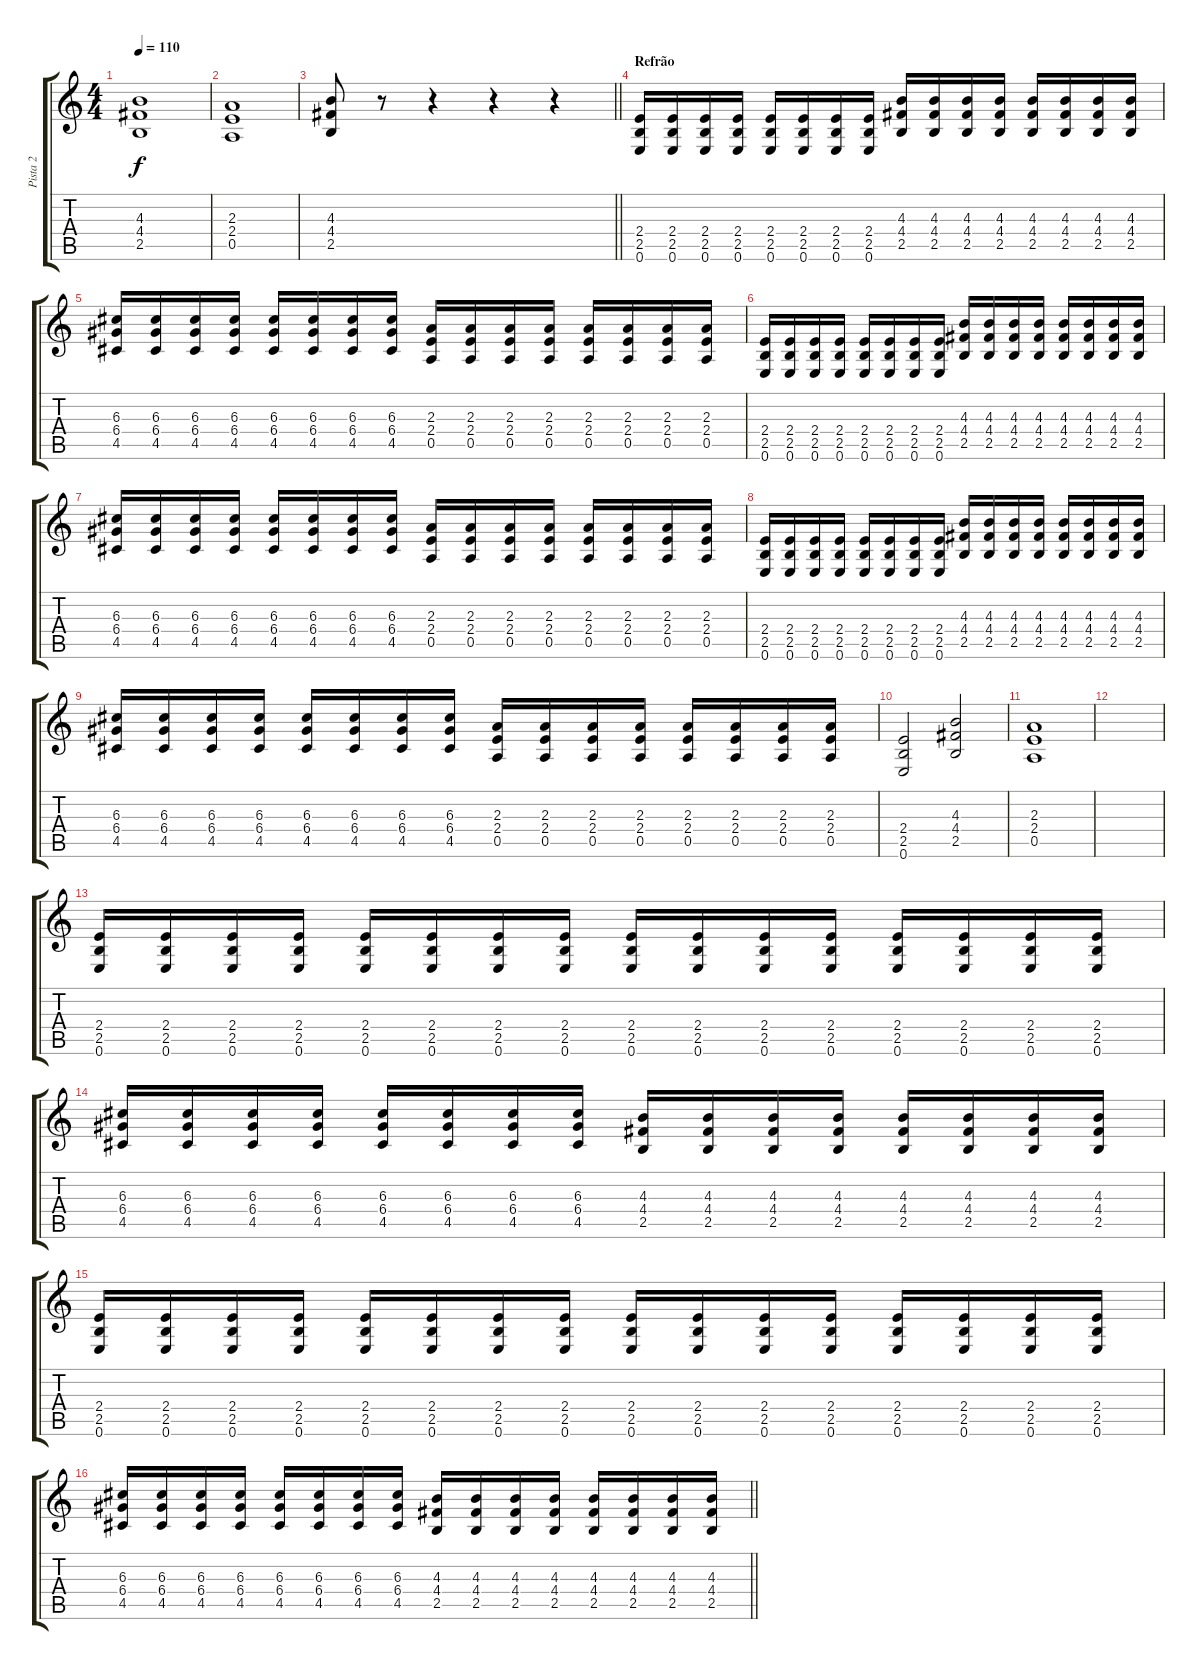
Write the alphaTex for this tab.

\track ("Pista 2" "Pista 2") {instrument distortionguitar}
\staff {score tabs}
\tuning (E4 B3 G3 D3 A2 E2) {hide}
\ts (4 4)
\tempo 110
\clef g2
\ks c
(4.3 4.4 2.5).1{dy f} |
(2.3 2.4 0.5).1 |
\barLineRight lightlight
(4.3 4.4 2.5).8 r.8 r.4 r.4 r.4 |
\section ("" "Refrão")
(2.4 2.5 0.6).16 (2.4 2.5 0.6).16 (2.4 2.5 0.6).16 (2.4 2.5 0.6).16 (2.4 2.5 0.6).16 (2.4 2.5 0.6).16 (2.4 2.5 0.6).16 (2.4 2.5 0.6).16 (4.3 4.4 2.5).16 (4.3 4.4 2.5).16 (4.3 4.4 2.5).16 (4.3 4.4 2.5).16 (4.3 4.4 2.5).16 (4.3 4.4 2.5).16 (4.3 4.4 2.5).16 (4.3 4.4 2.5).16 |
(6.3 6.4 4.5).16 (6.3 6.4 4.5).16 (6.3 6.4 4.5).16 (6.3 6.4 4.5).16 (6.3 6.4 4.5).16 (6.3 6.4 4.5).16 (6.3 6.4 4.5).16 (6.3 6.4 4.5).16 (2.3 2.4 0.5).16 (2.3 2.4 0.5).16 (2.3 2.4 0.5).16 (2.3 2.4 0.5).16 (2.3 2.4 0.5).16 (2.3 2.4 0.5).16 (2.3 2.4 0.5).16 (2.3 2.4 0.5).16 |
(2.4 2.5 0.6).16 (2.4 2.5 0.6).16 (2.4 2.5 0.6).16 (2.4 2.5 0.6).16 (2.4 2.5 0.6).16 (2.4 2.5 0.6).16 (2.4 2.5 0.6).16 (2.4 2.5 0.6).16 (4.3 4.4 2.5).16 (4.3 4.4 2.5).16 (4.3 4.4 2.5).16 (4.3 4.4 2.5).16 (4.3 4.4 2.5).16 (4.3 4.4 2.5).16 (4.3 4.4 2.5).16 (4.3 4.4 2.5).16 |
(6.3 6.4 4.5).16 (6.3 6.4 4.5).16 (6.3 6.4 4.5).16 (6.3 6.4 4.5).16 (6.3 6.4 4.5).16 (6.3 6.4 4.5).16 (6.3 6.4 4.5).16 (6.3 6.4 4.5).16 (2.3 2.4 0.5).16 (2.3 2.4 0.5).16 (2.3 2.4 0.5).16 (2.3 2.4 0.5).16 (2.3 2.4 0.5).16 (2.3 2.4 0.5).16 (2.3 2.4 0.5).16 (2.3 2.4 0.5).16 |
(2.4 2.5 0.6).16 (2.4 2.5 0.6).16 (2.4 2.5 0.6).16 (2.4 2.5 0.6).16 (2.4 2.5 0.6).16 (2.4 2.5 0.6).16 (2.4 2.5 0.6).16 (2.4 2.5 0.6).16 (4.3 4.4 2.5).16 (4.3 4.4 2.5).16 (4.3 4.4 2.5).16 (4.3 4.4 2.5).16 (4.3 4.4 2.5).16 (4.3 4.4 2.5).16 (4.3 4.4 2.5).16 (4.3 4.4 2.5).16 |
(6.3 6.4 4.5).16 (6.3 6.4 4.5).16 (6.3 6.4 4.5).16 (6.3 6.4 4.5).16 (6.3 6.4 4.5).16 (6.3 6.4 4.5).16 (6.3 6.4 4.5).16 (6.3 6.4 4.5).16 (2.3 2.4 0.5).16 (2.3 2.4 0.5).16 (2.3 2.4 0.5).16 (2.3 2.4 0.5).16 (2.3 2.4 0.5).16 (2.3 2.4 0.5).16 (2.3 2.4 0.5).16 (2.3 2.4 0.5).16 |
(2.4 2.5 0.6).2 (4.3 4.4 2.5).2 |
(2.3 2.4 0.5).1 |
|
(2.4 2.5 0.6).16 (2.4 2.5 0.6).16 (2.4 2.5 0.6).16 (2.4 2.5 0.6).16 (2.4 2.5 0.6).16 (2.4 2.5 0.6).16 (2.4 2.5 0.6).16 (2.4 2.5 0.6).16 (2.4 2.5 0.6).16 (2.4 2.5 0.6).16 (2.4 2.5 0.6).16 (2.4 2.5 0.6).16 (2.4 2.5 0.6).16 (2.4 2.5 0.6).16 (2.4 2.5 0.6).16 (2.4 2.5 0.6).16 |
(6.3 6.4 4.5).16 (6.3 6.4 4.5).16 (6.3 6.4 4.5).16 (6.3 6.4 4.5).16 (6.3 6.4 4.5).16 (6.3 6.4 4.5).16 (6.3 6.4 4.5).16 (6.3 6.4 4.5).16 (4.3 4.4 2.5).16 (4.3 4.4 2.5).16 (4.3 4.4 2.5).16 (4.3 4.4 2.5).16 (4.3 4.4 2.5).16 (4.3 4.4 2.5).16 (4.3 4.4 2.5).16 (4.3 4.4 2.5).16 |
(2.4 2.5 0.6).16 (2.4 2.5 0.6).16 (2.4 2.5 0.6).16 (2.4 2.5 0.6).16 (2.4 2.5 0.6).16 (2.4 2.5 0.6).16 (2.4 2.5 0.6).16 (2.4 2.5 0.6).16 (2.4 2.5 0.6).16 (2.4 2.5 0.6).16 (2.4 2.5 0.6).16 (2.4 2.5 0.6).16 (2.4 2.5 0.6).16 (2.4 2.5 0.6).16 (2.4 2.5 0.6).16 (2.4 2.5 0.6).16 |
\barLineRight lightlight
(6.3 6.4 4.5).16 (6.3 6.4 4.5).16 (6.3 6.4 4.5).16 (6.3 6.4 4.5).16 (6.3 6.4 4.5).16 (6.3 6.4 4.5).16 (6.3 6.4 4.5).16 (6.3 6.4 4.5).16 (4.3 4.4 2.5).16 (4.3 4.4 2.5).16 (4.3 4.4 2.5).16 (4.3 4.4 2.5).16 (4.3 4.4 2.5).16 (4.3 4.4 2.5).16 (4.3 4.4 2.5).16 (4.3 4.4 2.5).16
